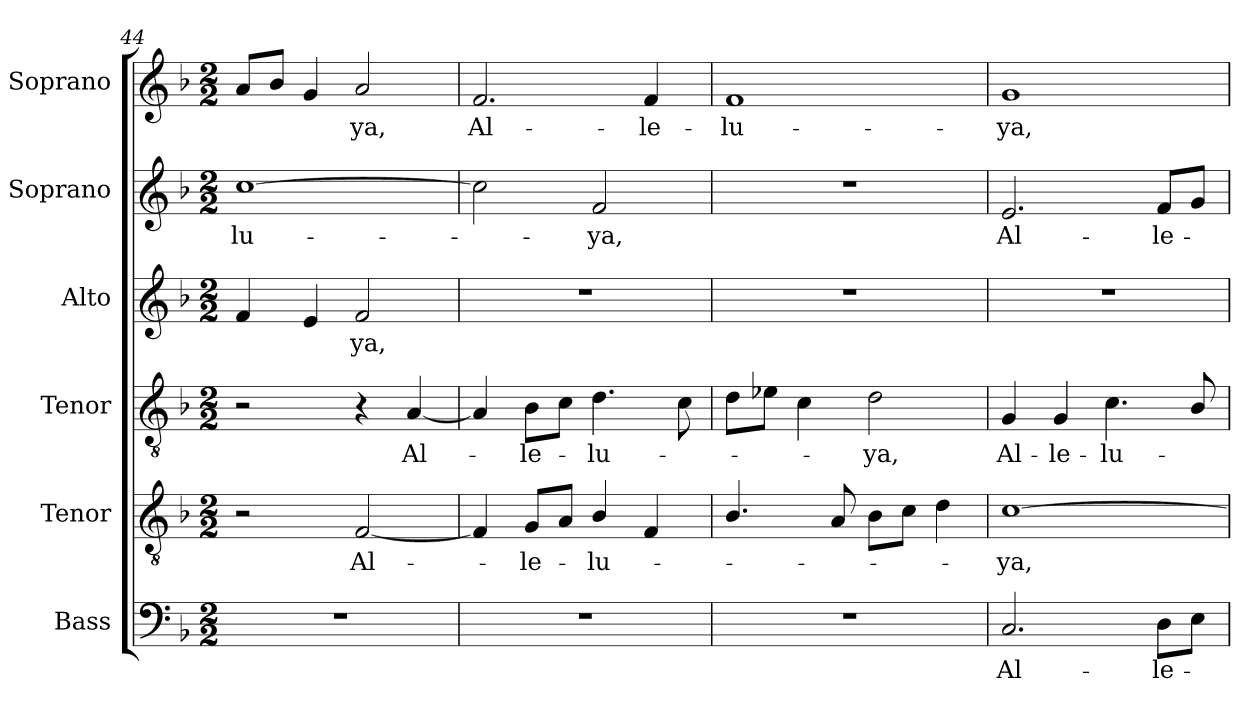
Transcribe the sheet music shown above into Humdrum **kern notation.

**kern	**text	**kern	**text	**kern	**text	**kern	**text	**kern	**text	**kern	**text
*part6	*part6	*part5	*part5	*part4	*part4	*part3	*part3	*part2	*part2	*part1	*part1
*staff6	*staff6	*staff5	*staff5	*staff4	*staff4	*staff3	*staff3	*staff2	*staff2	*staff1	*staff1
*I"Bass	*	*I"Tenor	*	*I"Tenor	*	*I"Alto	*	*I"Soprano	*	*I"Soprano	*
*I'B.	*	*I'T.	*	*I'T.	*	*I'A.	*	*I'S.	*	*I'S.	*
*clefF4	*	*clefGv2	*	*clefGv2	*	*clefG2	*	*clefG2	*	*clefG2	*
*	*	*ITrd7c12	*	*ITrd7c12	*	*	*	*	*	*	*
*k[b-]	*	*k[b-]	*	*k[b-]	*	*k[b-]	*	*k[b-]	*	*k[b-]	*
*F:	*	*F:	*	*F:	*	*F:	*	*F:	*	*F:	*
*M2/2	*	*M2/2	*	*M2/2	*	*M2/2	*	*M2/2	*	*M2/2	*
=44	=44	=44	=44	=44	=44	=44	=44	=44	=44	=44	=44
!	!	!	!	!	!	!	!	!	!LO:LY:b:color=#000000	!	!
1r	.	2r	.	2r	.	4fi/	.	[1cci	-lu-	8ai/L	.
.	.	.	.	.	.	.	.	.	.	8b-i/J	.
.	.	.	.	.	.	4ei/	.	.	.	4gi/	.
!	!	!	!LO:LY:b:color=#000000	!	!	!	!	!	!	!	!
!	!	!	!	!	!	!	!LO:LY:b:color=#000000	!	!	!	!
!	!	!	!	!	!	!	!	!	!	!	!LO:LY:b:color=#000000
.	.	[2FFi/	Al-	4r	.	2fi/	-ya,	.	.	2ai/	-ya,
!	!	!	!	!	!LO:LY:b:color=#000000	!	!	!	!	!	!
.	.	.	.	[4AAi/	Al-	.	.	.	.	.	.
=45	=45	=45	=45	=45	=45	=45	=45	=45	=45	=45	=45
!	!	!	!	!	!	!	!	!	!	!	!LO:LY:b:color=#000000
1r	.	4FFi/]	.	4AAi/]	.	1r	.	2cci\]	.	2.fi/	Al-
!	!	!	!LO:LY:b:color=#000000	!	!	!	!	!	!	!	!
!	!	!	!	!	!LO:LY:b:color=#000000	!	!	!	!	!	!
.	.	8GGi/L	-le-	8BB-i\L	-le-	.	.	.	.	.	.
.	.	8AAi/J	.	8Ci\J	.	.	.	.	.	.	.
!	!	!	!LO:LY:b:color=#000000	!	!	!	!	!	!	!	!
!	!	!	!	!	!LO:LY:b:color=#000000	!	!	!	!	!	!
!	!	!	!	!	!	!	!	!	!LO:LY:b:color=#000000	!	!
.	.	4BB-i/	-lu-	4.Di\	-lu-	.	.	2fi/	-ya,	.	.
!	!	!	!	!	!	!	!	!	!	!	!LO:LY:b:color=#000000
.	.	4FFi/	.	.	.	.	.	.	.	4fi/	-le-
.	.	.	.	8Ci\	.	.	.	.	.	.	.
=46	=46	=46	=46	=46	=46	=46	=46	=46	=46	=46	=46
!	!	!	!	!	!	!	!	!	!	!	!LO:LY:b:color=#000000
1r	.	4.BB-i/	.	8Di\L	.	1r	.	1r	.	1fi	-lu-
.	.	.	.	8E-Xi\J	.	.	.	.	.	.	.
.	.	.	.	4Ci\	.	.	.	.	.	.	.
.	.	8AAi/	.	.	.	.	.	.	.	.	.
!	!	!	!	!	!LO:LY:b:color=#000000	!	!	!	!	!	!
.	.	8BB-i\L	.	2Di\	-ya,	.	.	.	.	.	.
.	.	8Ci\J	.	.	.	.	.	.	.	.	.
.	.	4Di\	.	.	.	.	.	.	.	.	.
=47	=47	=47	=47	=47	=47	=47	=47	=47	=47	=47	=47
!	!LO:LY:b:color=#000000	!	!	!	!	!	!	!	!	!	!
!	!	!	!LO:LY:b:color=#000000	!	!	!	!	!	!	!	!
!	!	!	!	!	!LO:LY:b:color=#000000	!	!	!	!	!	!
!	!	!	!	!	!	!	!	!	!LO:LY:b:color=#000000	!	!
!	!	!	!	!	!	!	!	!	!	!	!LO:LY:b:color=#000000
2.Ci/	Al-	[1Ci	-ya,	4GGi/	Al-	1r	.	2.ei/	Al-	1gi	-ya,
!	!	!	!	!	!LO:LY:b:color=#000000	!	!	!	!	!	!
.	.	.	.	4GGi/	-le-	.	.	.	.	.	.
!	!	!	!	!	!LO:LY:b:color=#000000	!	!	!	!	!	!
.	.	.	.	4.Ci\	-lu-	.	.	.	.	.	.
!	!LO:LY:b:color=#000000	!	!	!	!	!	!	!	!	!	!
!	!	!	!	!	!	!	!	!	!LO:LY:b:color=#000000	!	!
8Di\L	-le-	.	.	.	.	.	.	8fi/L	-le-	.	.
8Ei\J	.	.	.	8BB-i/	.	.	.	8gi/J	.	.	.
=	=	=	=	=	=	=	=	=	=	=	=
*-	*-	*-	*-	*-	*-	*-	*-	*-	*-	*-	*-
